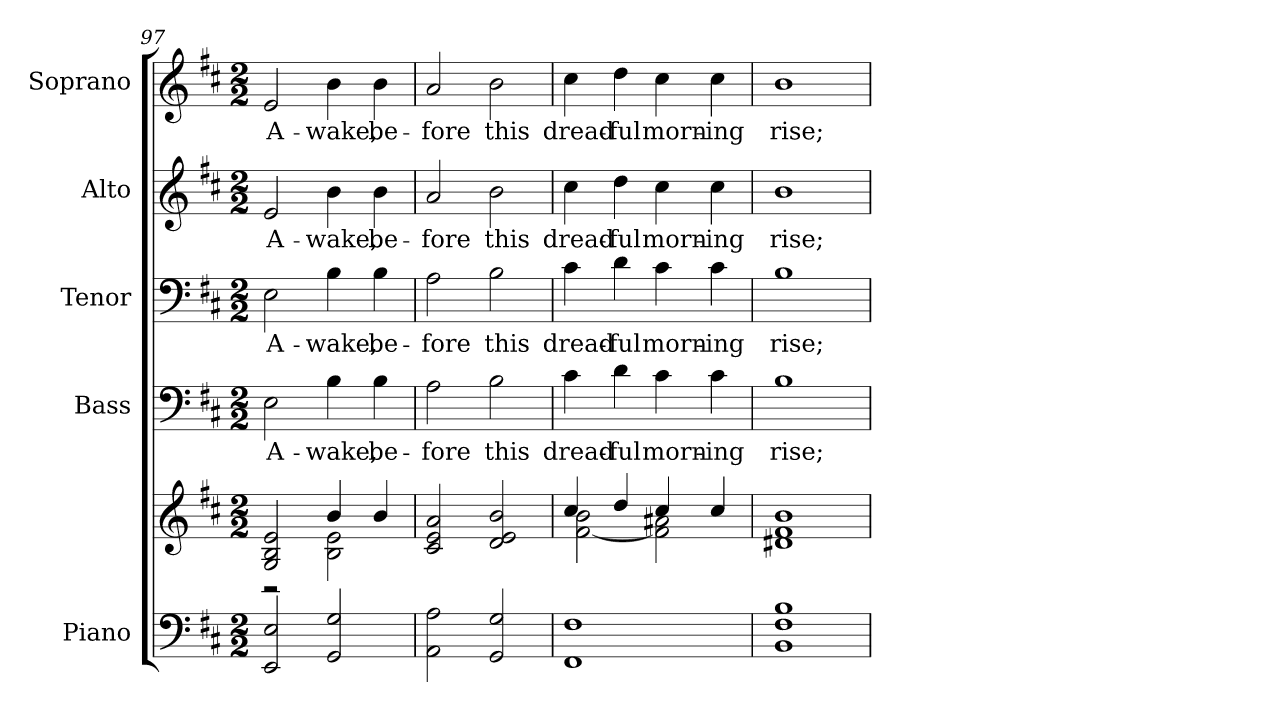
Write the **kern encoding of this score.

**kern	**kern	**kern	**text	**kern	**text	**kern	**text	**kern	**text
*part5	*part5	*part4	*part4	*part3	*part3	*part2	*part2	*part1	*part1
*staff6	*staff5	*staff4	*staff4	*staff3	*staff3	*staff2	*staff2	*staff1	*staff1
*I"Piano	*	*I"Bass	*	*I"Tenor	*	*I"Alto	*	*I"Soprano	*
*I'Pno.	*	*I'B.	*	*I'T.	*	*I'A.	*	*I'S.	*
*clefF4	*clefG2	*clefF4	*	*clefF4	*	*clefG2	*	*clefG2	*
*k[f#c#]	*k[f#c#]	*k[f#c#]	*	*k[f#c#]	*	*k[f#c#]	*	*k[f#c#]	*
*D:	*D:	*D:	*	*D:	*	*D:	*	*D:	*
*M2/2	*M2/2	*M2/2	*	*M2/2	*	*M2/2	*	*M2/2	*
=97	=97	=97	=97	=97	=97	=97	=97	=97	=97
*	*^	*	*	*	*	*	*	*	*
!	!	!	!	!LO:LY:b:color=#000000	!	!	!	!	!	!
!	!	!	!	!	!	!LO:LY:b:color=#000000	!	!	!	!
!	!	!	!	!	!	!	!	!LO:LY:b:color=#000000	!	!
!	!	!	!	!	!	!	!	!	!	!LO:LY:b:color=#000000
2EEi/ 2Ei	2Gi/ 2Bi 2ei	2r	2Ei\	A-	2Ei\	A-	2ei/	A-	2ei/	A-
!	!	!	!	!LO:LY:b:color=#000000	!	!	!	!	!	!
!	!	!	!	!	!	!LO:LY:b:color=#000000	!	!	!	!
!	!	!	!	!	!	!	!	!LO:LY:b:color=#000000	!	!
!	!	!	!	!	!	!	!	!	!	!LO:LY:b:color=#000000
2GGi/ 2Gi	4bi/	2Bi\ 2ei	4Bi\	-wake,	4Bi\	-wake,	4bi\	-wake,	4bi\	-wake,
!	!	!	!	!LO:LY:b:color=#000000	!	!	!	!	!	!
!	!	!	!	!	!	!LO:LY:b:color=#000000	!	!	!	!
!	!	!	!	!	!	!	!	!LO:LY:b:color=#000000	!	!
!	!	!	!	!	!	!	!	!	!	!LO:LY:b:color=#000000
.	4bi/	.	4Bi\	be-	4Bi\	be-	4bi\	be-	4bi\	be-
*	*v	*v	*	*	*	*	*	*	*	*
=98	=98	=98	=98	=98	=98	=98	=98	=98	=98
!	!	!	!LO:LY:b:color=#000000	!	!	!	!	!	!
!	!	!	!	!	!LO:LY:b:color=#000000	!	!	!	!
!	!	!	!	!	!	!	!LO:LY:b:color=#000000	!	!
!	!	!	!	!	!	!	!	!	!LO:LY:b:color=#000000
2AAi\ 2Ai	2c#i/ 2ei 2ai	2Ai\	-fore	2Ai\	-fore	2ai/	-fore	2ai/	-fore
!	!	!	!LO:LY:b:color=#000000	!	!	!	!	!	!
!	!	!	!	!	!LO:LY:b:color=#000000	!	!	!	!
!	!	!	!	!	!	!	!LO:LY:b:color=#000000	!	!
!	!	!	!	!	!	!	!	!	!LO:LY:b:color=#000000
2GGi/ 2Gi	2di/ 2ei 2bi	2Bi\	this	2Bi\	this	2bi\	this	2bi\	this
=99	=99	=99	=99	=99	=99	=99	=99	=99	=99
*	*^	*	*	*	*	*	*	*	*
!	!	!	!	!LO:LY:b:color=#000000	!	!	!	!	!	!
!	!	!	!	!	!	!LO:LY:b:color=#000000	!	!	!	!
!	!	!	!	!	!	!	!	!LO:LY:b:color=#000000	!	!
!	!	!	!	!	!	!	!	!	!	!LO:LY:b:color=#000000
1FF#i 1F#i	4cc#i/	[<2f#i\ 2bi	4c#i\	dread-	4c#i\	dread-	4cc#i\	dread-	4cc#i\	dread-
!	!	!	!	!LO:LY:b:color=#000000	!	!	!	!	!	!
!	!	!	!	!	!	!LO:LY:b:color=#000000	!	!	!	!
!	!	!	!	!	!	!	!	!LO:LY:b:color=#000000	!	!
!	!	!	!	!	!	!	!	!	!	!LO:LY:b:color=#000000
.	4ddi/	.	4di\	-ful	4di\	-ful	4ddi\	-ful	4ddi\	-ful
!	!	!	!	!LO:LY:b:color=#000000	!	!	!	!	!	!
!	!	!	!	!	!	!LO:LY:b:color=#000000	!	!	!	!
!	!	!	!	!	!	!	!	!LO:LY:b:color=#000000	!	!
!	!	!	!	!	!	!	!	!	!	!LO:LY:b:color=#000000
.	4cc#i/	2f#i\] 2a#Xi	4c#i\	morn-	4c#i\	morn-	4cc#i\	morn-	4cc#i\	morn-
!	!	!	!	!LO:LY:b:color=#000000	!	!	!	!	!	!
!	!	!	!	!	!	!LO:LY:b:color=#000000	!	!	!	!
!	!	!	!	!	!	!	!	!LO:LY:b:color=#000000	!	!
!	!	!	!	!	!	!	!	!	!	!LO:LY:b:color=#000000
.	4cc#i/	.	4c#i\	-ing	4c#i\	-ing	4cc#i\	-ing	4cc#i\	-ing
*	*v	*v	*	*	*	*	*	*	*	*
=100	=100	=100	=100	=100	=100	=100	=100	=100	=100
!	!	!	!LO:LY:b:color=#000000	!	!	!	!	!	!
!	!	!	!	!	!LO:LY:b:color=#000000	!	!	!	!
!	!	!	!	!	!	!	!LO:LY:b:color=#000000	!	!
!	!	!	!	!	!	!	!	!	!LO:LY:b:color=#000000
1BBi 1F#i 1Bi	1d#Xi 1f#i 1bi	1Bi	rise;	1Bi	rise;	1bi	rise;	1bi	rise;
=	=	=	=	=	=	=	=	=	=
*-	*-	*-	*-	*-	*-	*-	*-	*-	*-
